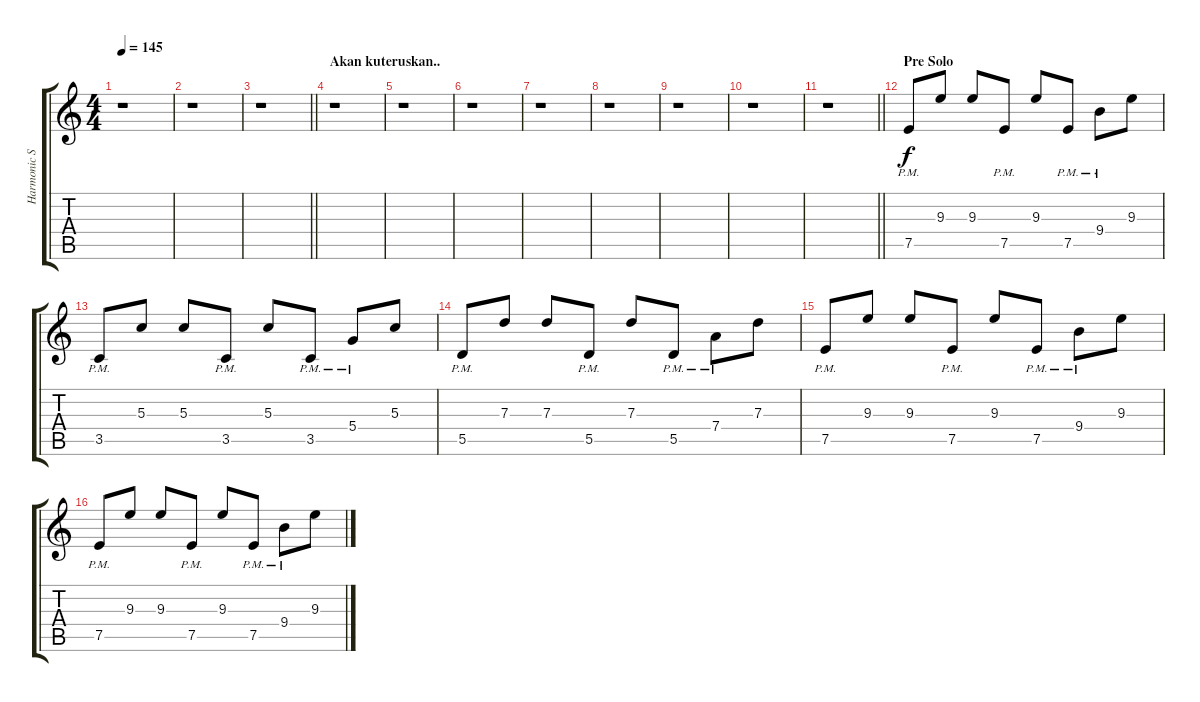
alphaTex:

\track ("Harmonic Solo" "Harmonic S") {instrument overdrivenguitar}
\staff {score tabs}
\tuning (E4 B3 G3 D3 A2 E2) {hide}
\ts (4 4)
\tempo 145
\clef g2
\ks c
r.1{dy f} |
r.1 |
\barLineRight lightlight
r.1 |
\section ("" "Akan kuteruskan..")
r.1 |
r.1 |
r.1 |
r.1 |
r.1 |
r.1 |
r.1 |
\barLineRight lightlight
r.1 |
\section ("" "Pre Solo")
7.5{pm}.8 9.3.8 9.3.8 7.5{pm}.8 9.3.8 7.5{pm}.8 9.4{pm}.8 9.3.8 |
3.5{pm}.8 5.3.8 5.3.8 3.5{pm}.8 5.3.8 3.5{pm}.8 5.4{pm}.8 5.3.8 |
5.5{pm}.8 7.3.8 7.3.8 5.5{pm}.8 7.3.8 5.5{pm}.8 7.4{pm}.8 7.3.8 |
7.5{pm}.8 9.3.8 9.3.8 7.5{pm}.8 9.3.8 7.5{pm}.8 9.4{pm}.8 9.3.8 |
7.5{pm}.8 9.3.8 9.3.8 7.5{pm}.8 9.3.8 7.5{pm}.8 9.4{pm}.8 9.3.8
